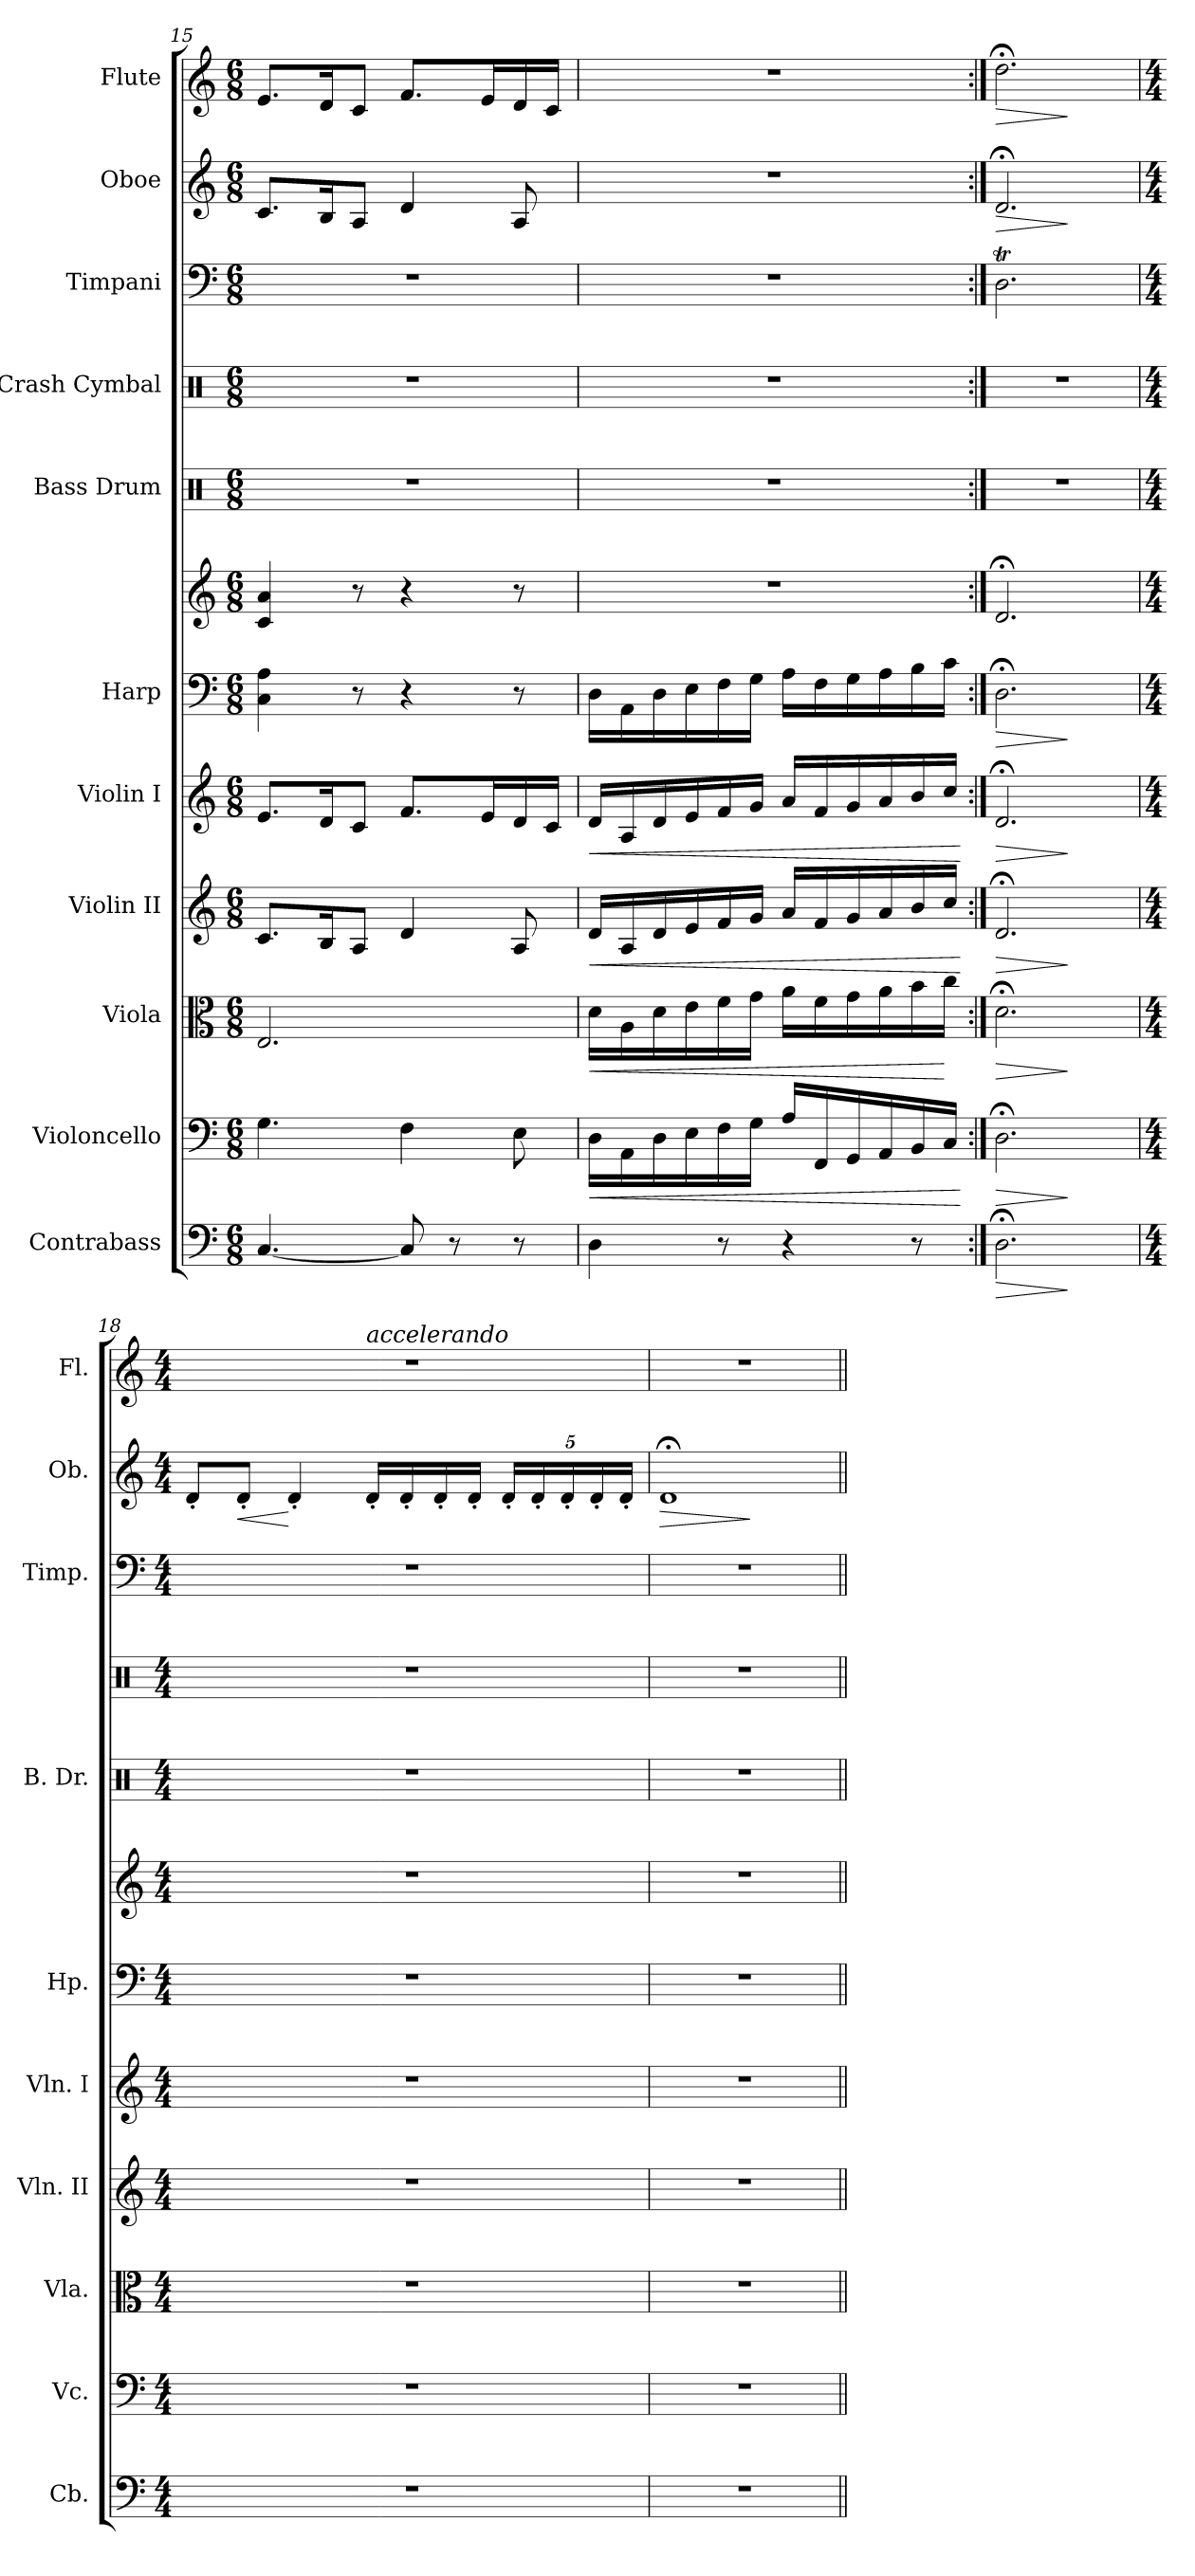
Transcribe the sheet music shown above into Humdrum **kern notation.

**kern	**dynam	**kern	**dynam	**kern	**dynam	**kern	**dynam	**kern	**dynam	**kern	**kern	**dynam	**kern	**kern	**kern	**kern	**dynam	**kern	**dynam
*part11	*part11	*part10	*part10	*part9	*part9	*part8	*part8	*part7	*part7	*part6	*part6	*part6	*part5	*part4	*part3	*part2	*part2	*part1	*part1
*staff12	*staff12	*staff11	*staff11	*staff10	*staff10	*staff9	*staff9	*staff8	*staff8	*staff7	*staff6	*staff6/7	*staff5	*staff4	*staff3	*staff2	*staff2	*staff1	*staff1
*I"Contrabass	*	*I"Violoncello	*	*I"Viola	*	*I"Violin II	*	*I"Violin I	*	*I"Harp	*	*	*I"Bass Drum	*I"Crash Cymbal	*I"Timpani	*I"Oboe	*	*I"Flute	*
*I'Cb.	*	*I'Vc.	*	*I'Vla.	*	*I'Vln. II	*	*I'Vln. I	*	*I'Hp.	*	*	*I'B. Dr.	*	*I'Timp.	*I'Ob.	*	*I'Fl.	*
!!LO:PB:g=z
*clefF4	*	*clefF4	*	*clefC3	*	*clefG2	*	*clefG2	*	*clefF4	*clefG2	*	*clefX	*clefX	*clefF4	*clefG2	*	*clefG2	*
*ITrd7c12	*	*	*	*	*	*	*	*	*	*	*	*	*	*	*	*	*	*	*
*k[]	*	*k[]	*	*k[]	*	*k[]	*	*k[]	*	*k[]	*k[]	*	*k[]	*k[]	*k[]	*k[]	*	*k[]	*
*C:	*	*C:	*	*C:	*	*C:	*	*C:	*	*C:	*C:	*	*C:	*C:	*C:	*C:	*	*C:	*
*M6/8	*	*M6/8	*	*M6/8	*	*M6/8	*	*M6/8	*	*M6/8	*M6/8	*	*M6/8	*M6/8	*M6/8	*M6/8	*	*M6/8	*
=15	=15	=15	=15	=15	=15	=15	=15	=15	=15	=15	=15	=15	=15	=15	=15	=15	=15	=15	=15
[4.CC/	.	4.G\	.	2.E/	.	8.c/L	.	8.e/L	.	4C\ 4A\	4c/ 4a/	.	2.r	2.r	2.r	8.c/L	.	8.e/L	.
.	.	.	.	.	.	16B/k	.	16d/k	.	.	.	.	.	.	.	16B/k	.	16d/k	.
.	.	.	.	.	.	8A/J	.	8c/J	.	8r	8r	.	.	.	.	8A/J	.	8c/J	.
8CC/]	.	4F\	.	.	.	4d/	.	8.f/L	.	4r	4r	.	.	.	.	4d/	.	8.f/L	.
8r	.	.	.	.	.	.	.	.	.	.	.	.	.	.	.	.	.	.	.
.	.	.	.	.	.	.	.	16e/L	.	.	.	.	.	.	.	.	.	16e/L	.
8r	.	8E\	.	.	.	8A/	.	16d/	.	8r	8r	.	.	.	.	8A/	.	16d/	.
.	.	.	.	.	.	.	.	16c/JJ	.	.	.	.	.	.	.	.	.	16c/JJ	.
=16	=16	=16	=16	=16	=16	=16	=16	=16	=16	=16	=16	=16	=16	=16	=16	=16	=16	=16	=16
!	!	!	!LO:HP:b	!	!LO:HP:b	!	!LO:HP:b	!	!LO:HP:b	!	!	!	!	!	!	!	!	!	!
4DD\	.	16D\LL	<	16d\LL	<	16d/LL	<	16d/LL	<	16D\LL	2.r	.	2.r	2.r	2.r	2.r	.	2.r	.
.	.	16AA\	.	16A\	.	16A/	.	16A/	.	16AA\	.	.	.	.	.	.	.	.	.
.	.	16D\	.	16d\	.	16d/	.	16d/	.	16D\	.	.	.	.	.	.	.	.	.
.	.	16E\	.	16e\	.	16e/	.	16e/	.	16E\	.	.	.	.	.	.	.	.	.
8r	.	16F\	.	16f\	.	16f/	.	16f/	.	16F\	.	.	.	.	.	.	.	.	.
.	.	16G\JJ	.	16g\JJ	.	16g/JJ	.	16g/JJ	.	16G\JJ	.	.	.	.	.	.	.	.	.
4r	.	16A/LL	.	16a\LL	.	16a/LL	.	16a/LL	.	16A\LL	.	.	.	.	.	.	.	.	.
.	.	16FF/	.	16f\	.	16f/	.	16f/	.	16F\	.	.	.	.	.	.	.	.	.
.	.	16GG/	.	16g\	.	16g/	.	16g/	.	16G\	.	.	.	.	.	.	.	.	.
.	.	16AA/	.	16a\	.	16a/	.	16a/	.	16A\	.	.	.	.	.	.	.	.	.
8r	.	16BB/	.	16b\	.	16b/	.	16b/	.	16B\	.	.	.	.	.	.	.	.	.
.	.	16C/JJ	.	16cc\JJ	[	16cc/JJ	.	16cc/JJ	.	16c\JJ	.	.	.	.	.	.	.	.	.
.	.	.	[	.	.	.	[	.	[	.	.	.	.	.	.	.	.	.	.
=17:|!	=17:|!	=17:|!	=17:|!	=17:|!	=17:|!	=17:|!	=17:|!	=17:|!	=17:|!	=17:|!	=17:|!	=17:|!	=17:|!	=17:|!	=17:|!	=17:|!	=17:|!	=17:|!	=17:|!
!	!LO:HP:b	!	!LO:HP:b	!	!LO:HP:b	!	!LO:HP:b	!	!LO:HP:b	!	!	!LO:HP:b=2	!	!	!	!	!	!	!
!	!	!	!	!	!	!	!	!	!	!	!	!LO:HP:n=1:b	!	!	!	!	!LO:HP:b	!	!LO:HP:b
2.DD;<\	>	2.D;<\	>	2.d;<\	>	2.d;</	>	2.d;</	>	2.D;<\	2.d;</	> >	2.r	2.r	2.DT\	2.d;</	>	2.dd;<\	>
.	]	.	]	.	]	.	]	.	]	.	.	]	.	.	.	.	]	.	]
=18	=18	=18	=18	=18	=18	=18	=18	=18	=18	=18	=18	=18	=18	=18	=18	=18	=18	=18	=18
*M4/4	*	*M4/4	*	*M4/4	*	*M4/4	*	*M4/4	*	*M4/4	*M4/4	*	*M4/4	*M4/4	*M4/4	*M4/4	*	*M4/4	*
!	!	!	!	!	!	!	!	!	!	!	!	!	!	!	!	!	!	!LO:TX:a:B:t=Lento	!
*	*	*	*	*	*	*	*	*	*	*	*	*	*	*	*	*	*	*^	*
1r	.	1r	.	1r	.	1r	.	1r	.	1r	1r	.	1r	1r	1r	8d'</L	.	1r	2ryy	.
!	!	!	!	!	!	!	!	!	!	!	!	!	!	!	!	!	!LO:HP:b	!	!	!
.	.	.	.	.	.	.	.	.	.	.	.	.	.	.	.	8d'</J	<	.	.	.
.	.	.	.	.	.	.	.	.	.	.	.	.	.	.	.	4d'</	[	.	.	.
!	!	!	!	!	!	!	!	!	!	!	!	!	!	!	!	!	!	!	!LO:TX:a:i:t=accelerando	!
.	.	.	.	.	.	.	.	.	.	.	.	.	.	.	.	16d'</LL	.	.	2ryy	.
.	.	.	.	.	.	.	.	.	.	.	.	.	.	.	.	16d'</	.	.	.	.
.	.	.	.	.	.	.	.	.	.	.	.	.	.	.	.	16d'</	.	.	.	.
.	.	.	.	.	.	.	.	.	.	.	.	.	.	.	.	16d'</JJ	.	.	.	.
.	.	.	.	.	.	.	.	.	.	.	.	.	.	.	.	20d'</LL	.	.	.	.
.	.	.	.	.	.	.	.	.	.	.	.	.	.	.	.	20d'</	.	.	.	.
.	.	.	.	.	.	.	.	.	.	.	.	.	.	.	.	20d'</	.	.	.	.
.	.	.	.	.	.	.	.	.	.	.	.	.	.	.	.	20d'</	.	.	.	.
.	.	.	.	.	.	.	.	.	.	.	.	.	.	.	.	20d'</JJ	.	.	.	.
.	.	.	.	.	.	.	.	.	.	.	.	]	.	.	.	.	.	.	.	.
=19	=19	=19	=19	=19	=19	=19	=19	=19	=19	=19	=19	=19	=19	=19	=19	=19	=19	=19	=19	=19
!	!	!	!	!	!	!	!	!	!	!	!	!	!	!	!	!	!LO:HP:b	!	!	!
*	*	*	*	*	*	*	*	*	*	*	*	*	*	*	*	*	*	*v	*v	*
1r	.	1r	.	1r	.	1r	.	1r	.	1r	1r	.	1r	1r	1r	1d;<Z	>	1r	.
.	.	.	.	.	.	.	.	.	.	.	.	.	.	.	.	.	]	.	.
=||	=||	=||	=||	=||	=||	=||	=||	=||	=||	=||	=||	=||	=||	=||	=||	=||	=||	=||	=||
*-	*-	*-	*-	*-	*-	*-	*-	*-	*-	*-	*-	*-	*-	*-	*-	*-	*-	*-	*-
